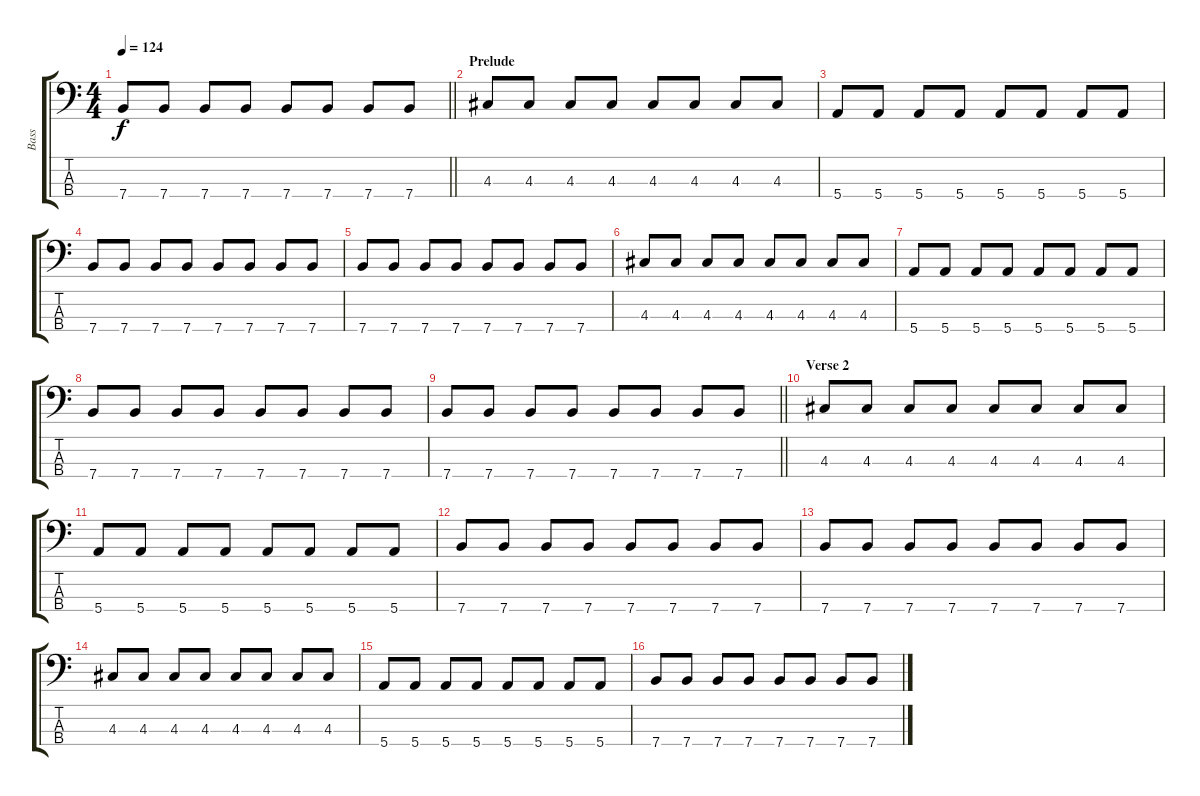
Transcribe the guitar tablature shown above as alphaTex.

\track ("Bass" "Bass") {instrument electricbassfinger}
\staff {score tabs}
\tuning (G2 D2 A1 E1) {hide}
\ts (4 4)
\tempo 124
\clef f4
\barLineRight lightlight
\ks c
7.4.8{dy f} 7.4.8 7.4.8 7.4.8 7.4.8 7.4.8 7.4.8 7.4.8 |
\section ("" "Prelude")
4.3.8 4.3.8 4.3.8 4.3.8 4.3.8 4.3.8 4.3.8 4.3.8 |
5.4.8 5.4.8 5.4.8 5.4.8 5.4.8 5.4.8 5.4.8 5.4.8 |
7.4.8 7.4.8 7.4.8 7.4.8 7.4.8 7.4.8 7.4.8 7.4.8 |
7.4.8 7.4.8 7.4.8 7.4.8 7.4.8 7.4.8 7.4.8 7.4.8 |
4.3.8 4.3.8 4.3.8 4.3.8 4.3.8 4.3.8 4.3.8 4.3.8 |
5.4.8 5.4.8 5.4.8 5.4.8 5.4.8 5.4.8 5.4.8 5.4.8 |
7.4.8 7.4.8 7.4.8 7.4.8 7.4.8 7.4.8 7.4.8 7.4.8 |
\barLineRight lightlight
7.4.8 7.4.8 7.4.8 7.4.8 7.4.8 7.4.8 7.4.8 7.4.8 |
\section ("" "Verse 2")
4.3.8 4.3.8 4.3.8 4.3.8 4.3.8 4.3.8 4.3.8 4.3.8 |
5.4.8 5.4.8 5.4.8 5.4.8 5.4.8 5.4.8 5.4.8 5.4.8 |
7.4.8 7.4.8 7.4.8 7.4.8 7.4.8 7.4.8 7.4.8 7.4.8 |
7.4.8 7.4.8 7.4.8 7.4.8 7.4.8 7.4.8 7.4.8 7.4.8 |
4.3.8 4.3.8 4.3.8 4.3.8 4.3.8 4.3.8 4.3.8 4.3.8 |
5.4.8 5.4.8 5.4.8 5.4.8 5.4.8 5.4.8 5.4.8 5.4.8 |
7.4.8 7.4.8 7.4.8 7.4.8 7.4.8 7.4.8 7.4.8 7.4.8
